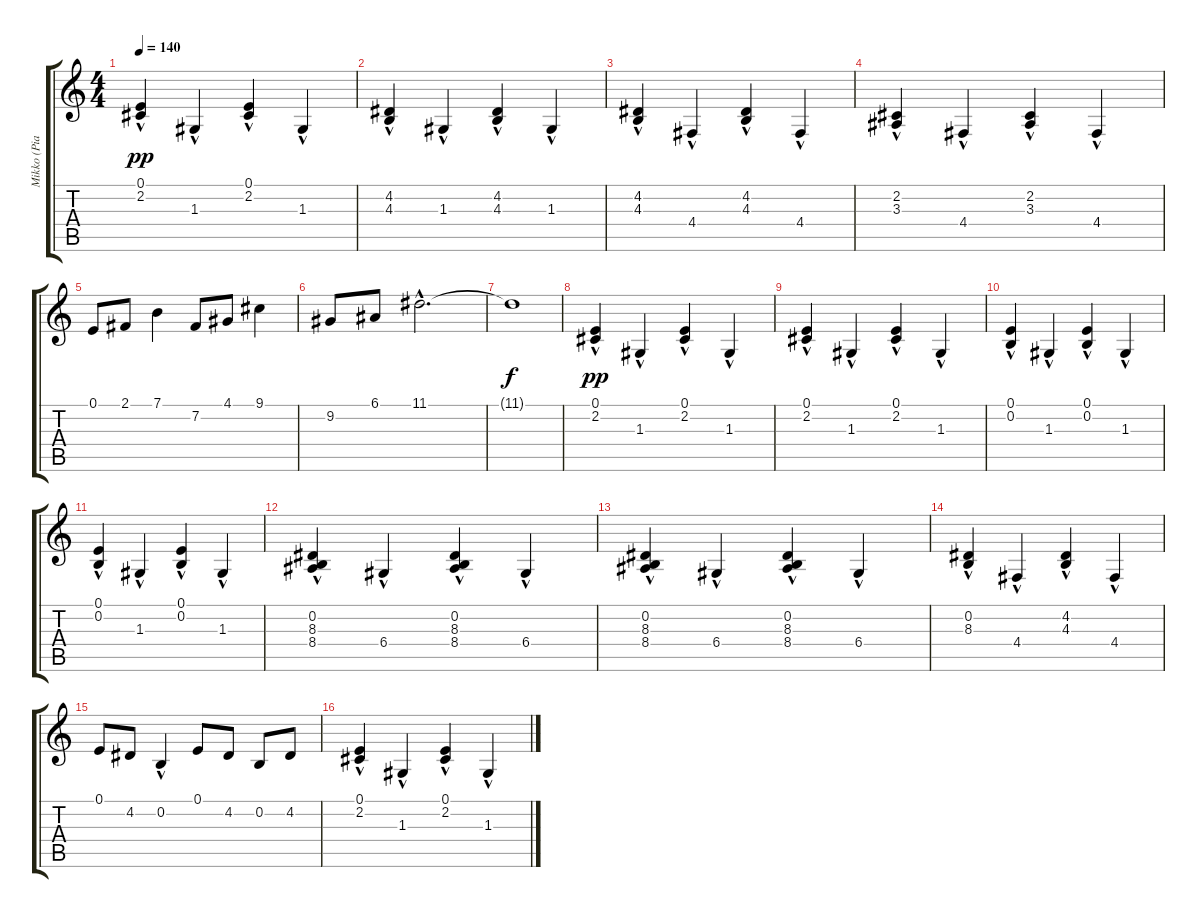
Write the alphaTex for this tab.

\track ("Mikko (Piano)" "Mikko (Pia") {instrument acousticgrandpiano}
\staff {score tabs}
\tuning (E4 B3 G3 D3 A2 E2) {hide}
\ts (4 4)
\tempo 140
\clef g2
\ks c
(0.1{hac} 2.2{hac}).4{dy pp} 1.3{hac}.4 (0.1{hac} 2.2{hac}).4 1.3{hac}.4 |
(4.2{hac} 4.3{hac}).4 1.3{hac}.4 (4.2{hac} 4.3{hac}).4 1.3{hac}.4 |
(4.2{hac} 4.3{hac}).4 4.4{hac}.4 (4.2{hac} 4.3{hac}).4 4.4{hac}.4 |
(2.2{hac} 3.3{hac}).4 4.4{hac}.4 (2.2{hac} 3.3{hac}).4 4.4{hac}.4 |
0.1.8 2.1.8 7.1.4 7.2.8 4.1.8 9.1.4 |
9.2.8 6.1.8 11.1{hac}.2{d} |
11.1{t}.1{dy f} |
(0.1{hac} 2.2{hac}).4{dy pp volume 15 instrument acousticgrandpiano} 1.3{hac}.4 (0.1{hac} 2.2{hac}).4 1.3{hac}.4 |
(0.1{hac} 2.2{hac}).4 1.3{hac}.4 (0.1{hac} 2.2{hac}).4 1.3{hac}.4 |
(0.1{hac} 0.2{hac}).4 1.3{hac}.4 (0.1{hac} 0.2{hac}).4 1.3{hac}.4 |
(0.1{hac} 0.2{hac}).4 1.3{hac}.4 (0.1{hac} 0.2{hac}).4 1.3{hac}.4 |
(0.2{hac} 8.3{hac} 8.4{hac}).4{volume 15 instrument acousticgrandpiano} 6.4{hac}.4 (0.2{hac} 8.3{hac} 8.4{hac}).4 6.4{hac}.4 |
(0.2{hac} 8.3{hac} 8.4{hac}).4 6.4{hac}.4 (0.2{hac} 8.3{hac} 8.4{hac}).4 6.4{hac}.4 |
(0.2{hac} 8.3{hac}).4 4.4{hac}.4 (4.2{hac} 4.3{hac}).4 4.4{hac}.4 |
0.1.8 4.2.8 0.2{hac}.4 0.1.8 4.2.8 0.2.8 4.2.8 |
(0.1{hac} 2.2{hac}).4{volume 15 instrument acousticgrandpiano} 1.3{hac}.4 (0.1{hac} 2.2{hac}).4 1.3{hac}.4
